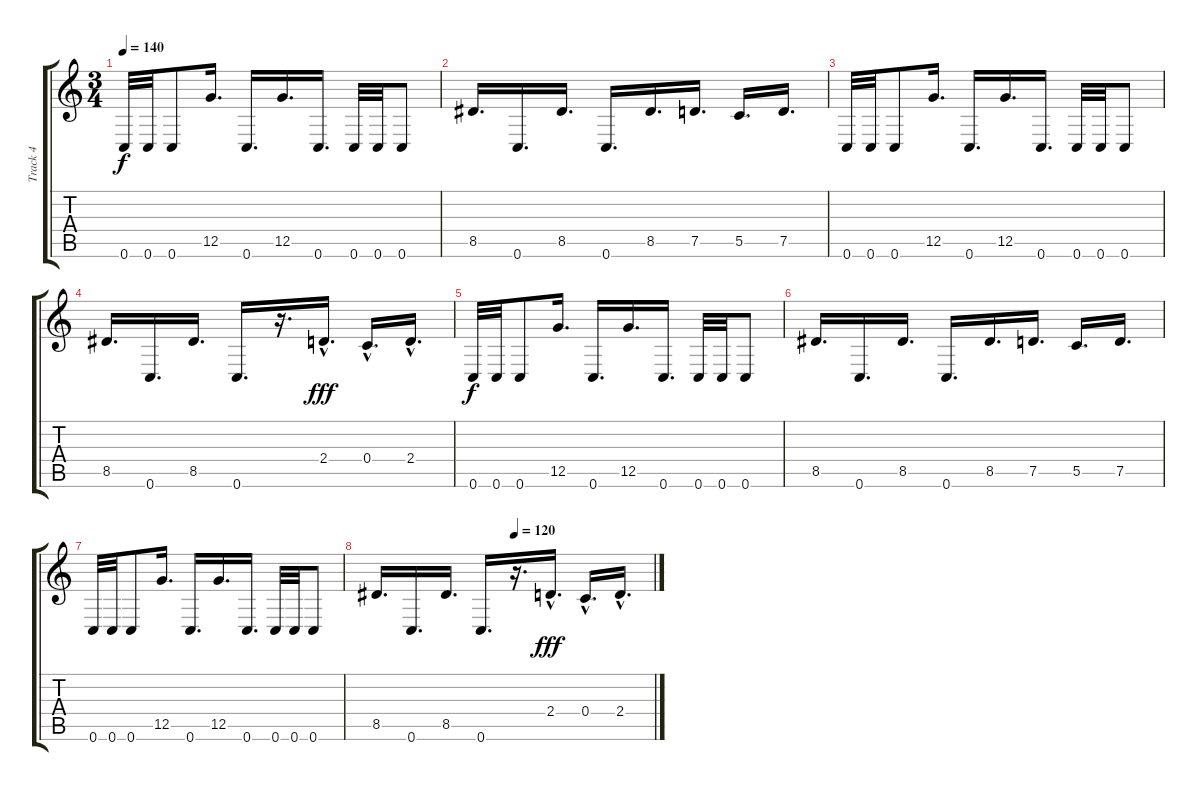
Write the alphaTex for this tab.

\track ("Track 4" "Track 4") {instrument overdrivenguitar}
\staff {score tabs}
\tuning (D4 A3 F3 C3 G2 C2) {hide}
\ts (3 4)
\tempo 140
\clef g2
\ks c
0.6.32{dy f} 0.6.32 0.6.8 12.5.16{d} 0.6.16{d} 12.5.16{d} 0.6.16{d} 0.6.32 0.6.32 0.6.8 |
8.5.16{d} 0.6.16{d} 8.5.16{d} 0.6.16{d} 8.5.16{d} 7.5.16{d} 5.5.16{d} 7.5.16{d} |
0.6.32 0.6.32 0.6.8 12.5.16{d} 0.6.16{d} 12.5.16{d} 0.6.16{d} 0.6.32 0.6.32 0.6.8 |
8.5.16{d} 0.6.16{d} 8.5.16{d} 0.6.16{d} r.16{d} 2.4{hac}.16{d dy fff} 0.4{hac}.16{d} 2.4{hac}.16{d} |
0.6.32{dy f} 0.6.32 0.6.8 12.5.16{d} 0.6.16{d} 12.5.16{d} 0.6.16{d} 0.6.32 0.6.32 0.6.8 |
8.5.16{d} 0.6.16{d} 8.5.16{d} 0.6.16{d} 8.5.16{d} 7.5.16{d} 5.5.16{d} 7.5.16{d} |
0.6.32 0.6.32 0.6.8 12.5.16{d} 0.6.16{d} 12.5.16{d} 0.6.16{d} 0.6.32 0.6.32 0.6.8 |
\tempo (120 0.5)
8.5.16{d} 0.6.16{d} 8.5.16{d} 0.6.16{d} r.16{d} 2.4{hac}.16{d dy fff} 0.4{hac}.16{d} 2.4{hac}.16{d}
